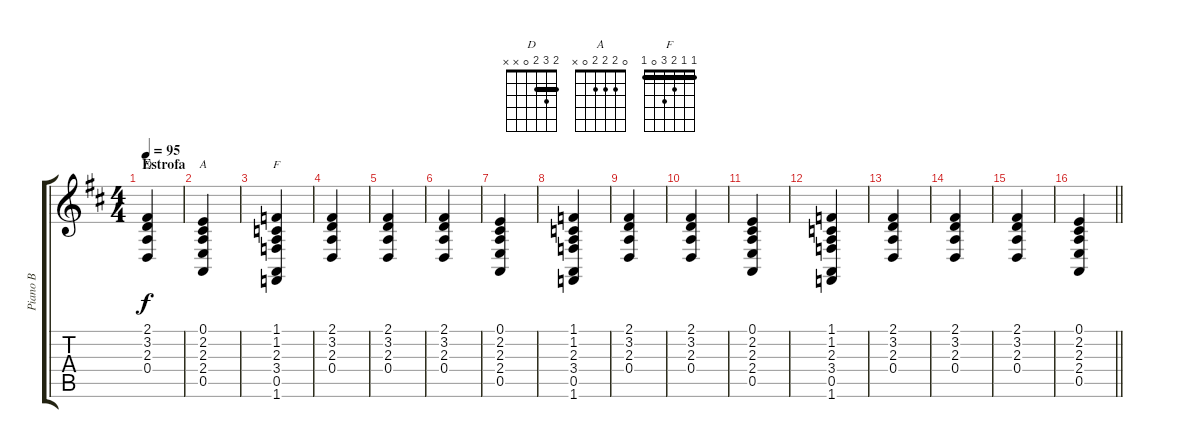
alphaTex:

\track ("Piano B" "Piano B") {instrument electricgrandpiano}
\staff {score tabs}
\tuning (E4 B3 G3 D3 A2 E2) {hide}
\chord ("D" 2 3 2 0 x x) {barre 2}
\chord ("A" 0 2 2 2 0 x)
\chord ("F" 1 1 2 3 0 1) {barre 1}
\ts (4 4)
\section ("" "Estrofa")
\tempo 95
\clef g2
\ks d
(2.1 3.2 2.3 0.4).4{ch "D" dy f} |
(0.1 2.2 2.3 2.4 0.5).4{ch "A"} |
(1.1 1.2 2.3 3.4 0.5 1.6).4{ch "F"} |
(2.1 3.2 2.3 0.4).4 |
(2.1 3.2 2.3 0.4).4 |
(2.1 3.2 2.3 0.4).4 |
(0.1 2.2 2.3 2.4 0.5).4 |
(1.1 1.2 2.3 3.4 0.5 1.6).4 |
(2.1 3.2 2.3 0.4).4 |
(2.1 3.2 2.3 0.4).4 |
(0.1 2.2 2.3 2.4 0.5).4 |
(1.1 1.2 2.3 3.4 0.5 1.6).4 |
(2.1 3.2 2.3 0.4).4 |
(2.1 3.2 2.3 0.4).4 |
(2.1 3.2 2.3 0.4).4 |
\barLineRight lightlight
(0.1 2.2 2.3 2.4 0.5).4
